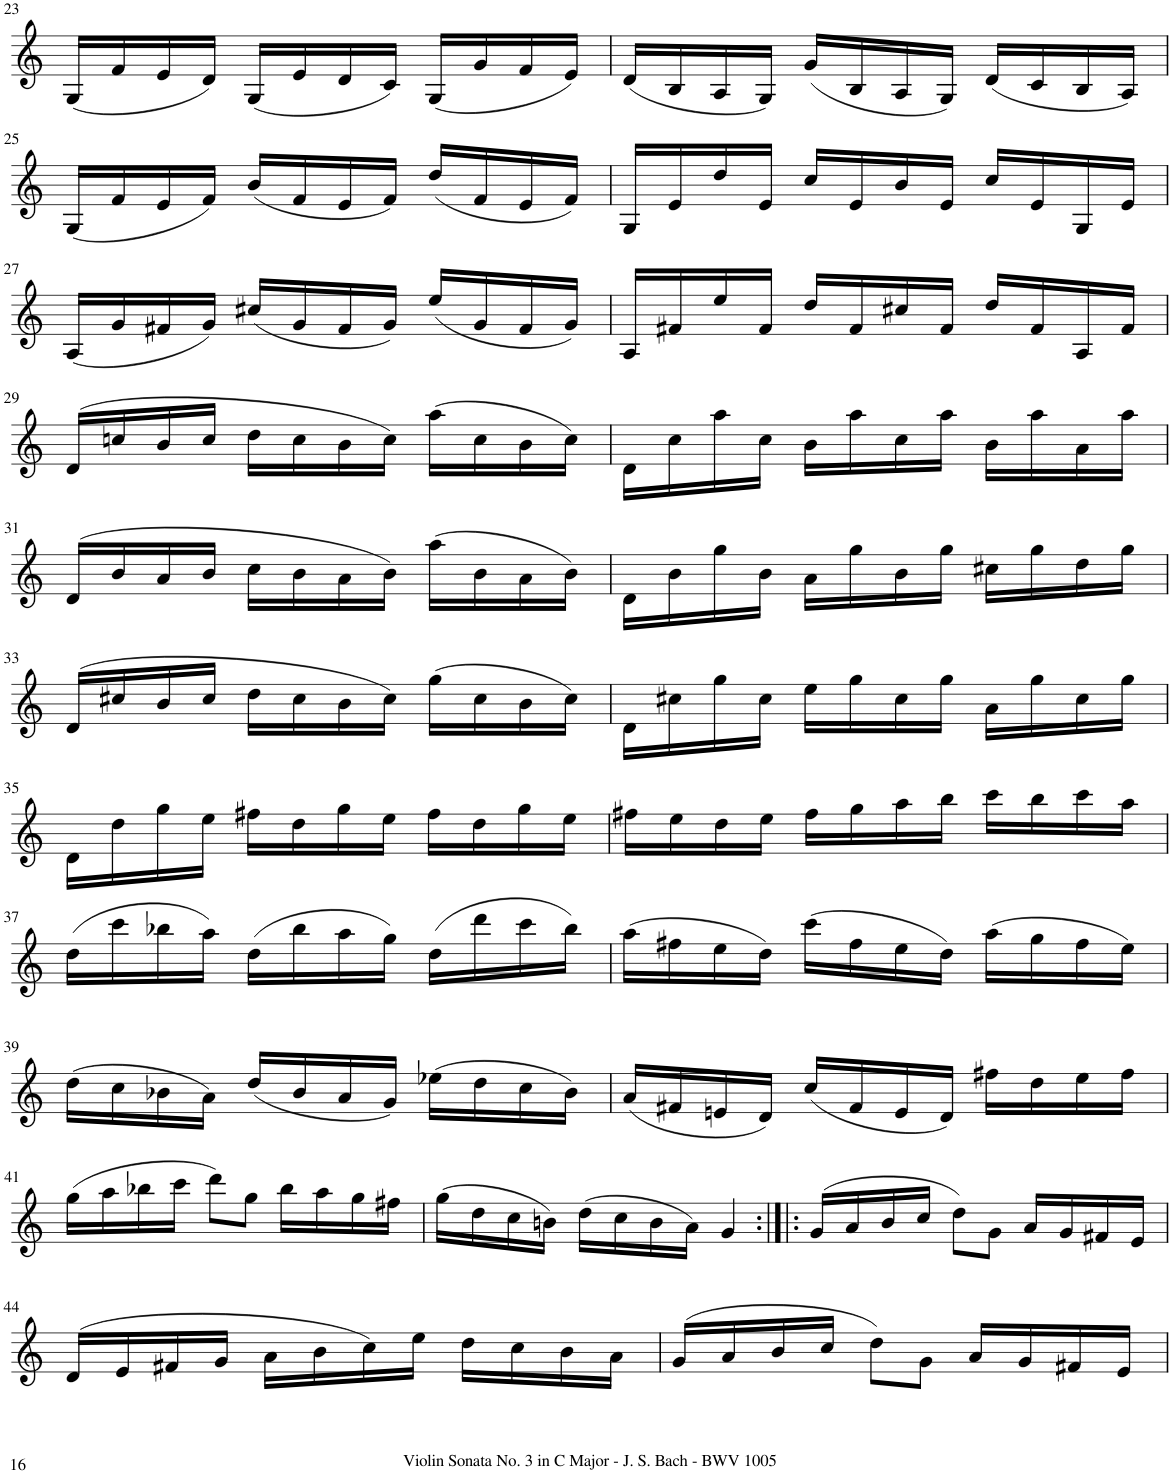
**kern
*part1
*staff1
*I"Violin
*I'Vln.
!!LO:PB:g=z
*clefG2
*k[]
*M3/4
=23
(16G/LL
16f/
16e/
16d/JJ)
(16G/LL
16e/
16d/
16c/JJ)
(16G/LL
16g/
16f/
16e/JJ)
=24
(16d/LL
16B/
16A/
16G/JJ)
(16g/LL
16B/
16A/
16G/JJ)
(16d/LL
16c/
16B/
16A/JJ)
!!LO:LB:g=z
=25
(16G/LL
16f/
16e/
16f/JJ)
(16b/LL
16f/
16e/
16f/JJ)
(16dd/LL
16f/
16e/
16f/JJ)
=26
16G/LL
16e/
16dd/
16e/JJ
16cc/LL
16e/
16b/
16e/JJ
16cc/LL
16e/
16G/
16e/JJ
!!LO:LB:g=z
=27
(16A/LL
16g/
16f#X/
16g/JJ)
(16cc#X/LL
16g/
16f#/
16g/JJ)
(16ee/LL
16g/
16f#/
16g/JJ)
=28
16A/LL
16f#X/
16ee/
16f#/JJ
16dd/LL
16f#/
16cc#X/
16f#/JJ
16dd/LL
16f#/
16A/
16f#/JJ
!!LO:LB:g=z
=29
(16d/LL
16ccn/
16b/
16cc/JJ
16dd\LL
16cc\
16b\
16cc\JJ)
(16aa\LL
16cc\
16b\
16cc\JJ)
=30
16d\LL
16cc\
16aa\
16cc\JJ
16b\LL
16aa\
16cc\
16aa\JJ
16b\LL
16aa\
16a\
16aa\JJ
!!LO:LB:g=z
=31
(16d/LL
16b/
16a/
16b/JJ
16cc\LL
16b\
16a\
16b\JJ)
(16aa\LL
16b\
16a\
16b\JJ)
=32
16d\LL
16b\
16gg\
16b\JJ
16a\LL
16gg\
16b\
16gg\JJ
16cc#X\LL
16gg\
16dd\
16gg\JJ
!!LO:LB:g=z
=33
(16d/LL
16cc#X/
16b/
16cc#/JJ
16dd\LL
16cc#\
16b\
16cc#\JJ)
(16gg\LL
16cc#\
16b\
16cc#\JJ)
=34
16d\LL
16cc#X\
16gg\
16cc#\JJ
16ee\LL
16gg\
16cc#\
16gg\JJ
16a\LL
16gg\
16cc#\
16gg\JJ
!!LO:LB:g=z
=35
16d\LL
16dd\
16gg\
16ee\JJ
16ff#X\LL
16dd\
16gg\
16ee\JJ
16ff#\LL
16dd\
16gg\
16ee\JJ
=36
16ff#X\LL
16ee\
16dd\
16ee\JJ
16ff#\LL
16gg\
16aa\
16bb\JJ
16ccc\LL
16bb\
16ccc\
16aa\JJ
!!LO:LB:g=z
=37
(16dd\LL
16ccc\
16bb-X\
16aa\JJ)
(16dd\LL
16bb-\
16aa\
16gg\JJ)
(16dd\LL
16ddd\
16ccc\
16bb-\JJ)
=38
(16aa\LL
16ff#X\
16ee\
16dd\JJ)
(16ccc\LL
16ff#\
16ee\
16dd\JJ)
(16aa\LL
16gg\
16ff#\
16ee\JJ)
!!LO:LB:g=z
=39
(16dd\LL
16cc\
16b-X\
16a\JJ)
(16dd/LL
16b-/
16a/
16g/JJ)
(16ee-X\LL
16dd\
16cc\
16b-\JJ)
=40
(16a/LL
16f#X/
16en/
16d/JJ)
(16cc/LL
16f#/
16e/
16d/JJ)
16ff#X\LL
16dd\
16ee\
16ff#\JJ
!!LO:LB:g=z
=41
(16gg\LL
16aa\
16bb-X\
16ccc\JJ
8ddd\L)
8gg\J
16bb-\LL
16aa\
16gg\
16ff#X\JJ
=42
(16gg\LL
16dd\
16cc\
16bn\JJ)
(16dd\LL
16cc\
16b\
16a\JJ)
4g/
=43:|!|:
(16g/LL
16a/
16b/
16cc/JJ
8dd\L)
8g\J
16a/LL
16g/
16f#X/
16e/JJ
!!LO:LB:g=z
=44
(16d/LL
16e/
16f#X/
16g/JJ
16a\LL
16b\
16cc\)
16ee\JJ
16dd\LL
16cc\
16b\
16a\JJ
=45
(16g/LL
16a/
16b/
16cc/JJ
8dd\L)
8g\J
16a/LL
16g/
16f#X/
16e/JJ
=
*-
